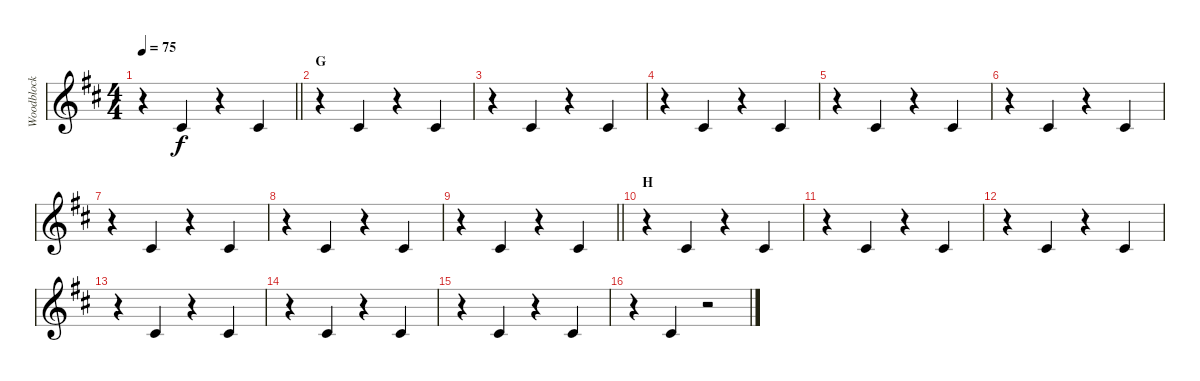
\track ("Woodblock" "Woodblock") {instrument woodblock}
\staff {score}
\tuning (E4 B3 G3 D3 A2 E2) {hide}
\ts (4 4)
\tempo 75
\clef g2
\barLineRight lightlight
\ks d
r.4{dy f} 2.2.4 r.4 2.2.4 |
\section ("" "G")
r.4 2.2.4 r.4 2.2.4 |
r.4 2.2.4 r.4 2.2.4 |
r.4 2.2.4 r.4 2.2.4 |
r.4 2.2.4 r.4 2.2.4 |
r.4 2.2.4 r.4 2.2.4 |
r.4 2.2.4 r.4 2.2.4 |
r.4 2.2.4 r.4 2.2.4 |
\barLineRight lightlight
r.4 2.2.4 r.4 2.2.4 |
\section ("" "H")
r.4 2.2.4 r.4 2.2.4 |
r.4 2.2.4 r.4 2.2.4 |
r.4 2.2.4 r.4 2.2.4 |
r.4 2.2.4 r.4 2.2.4 |
r.4 2.2.4 r.4 2.2.4 |
r.4 2.2.4 r.4 2.2.4 |
r.4 2.2.4 r.2
